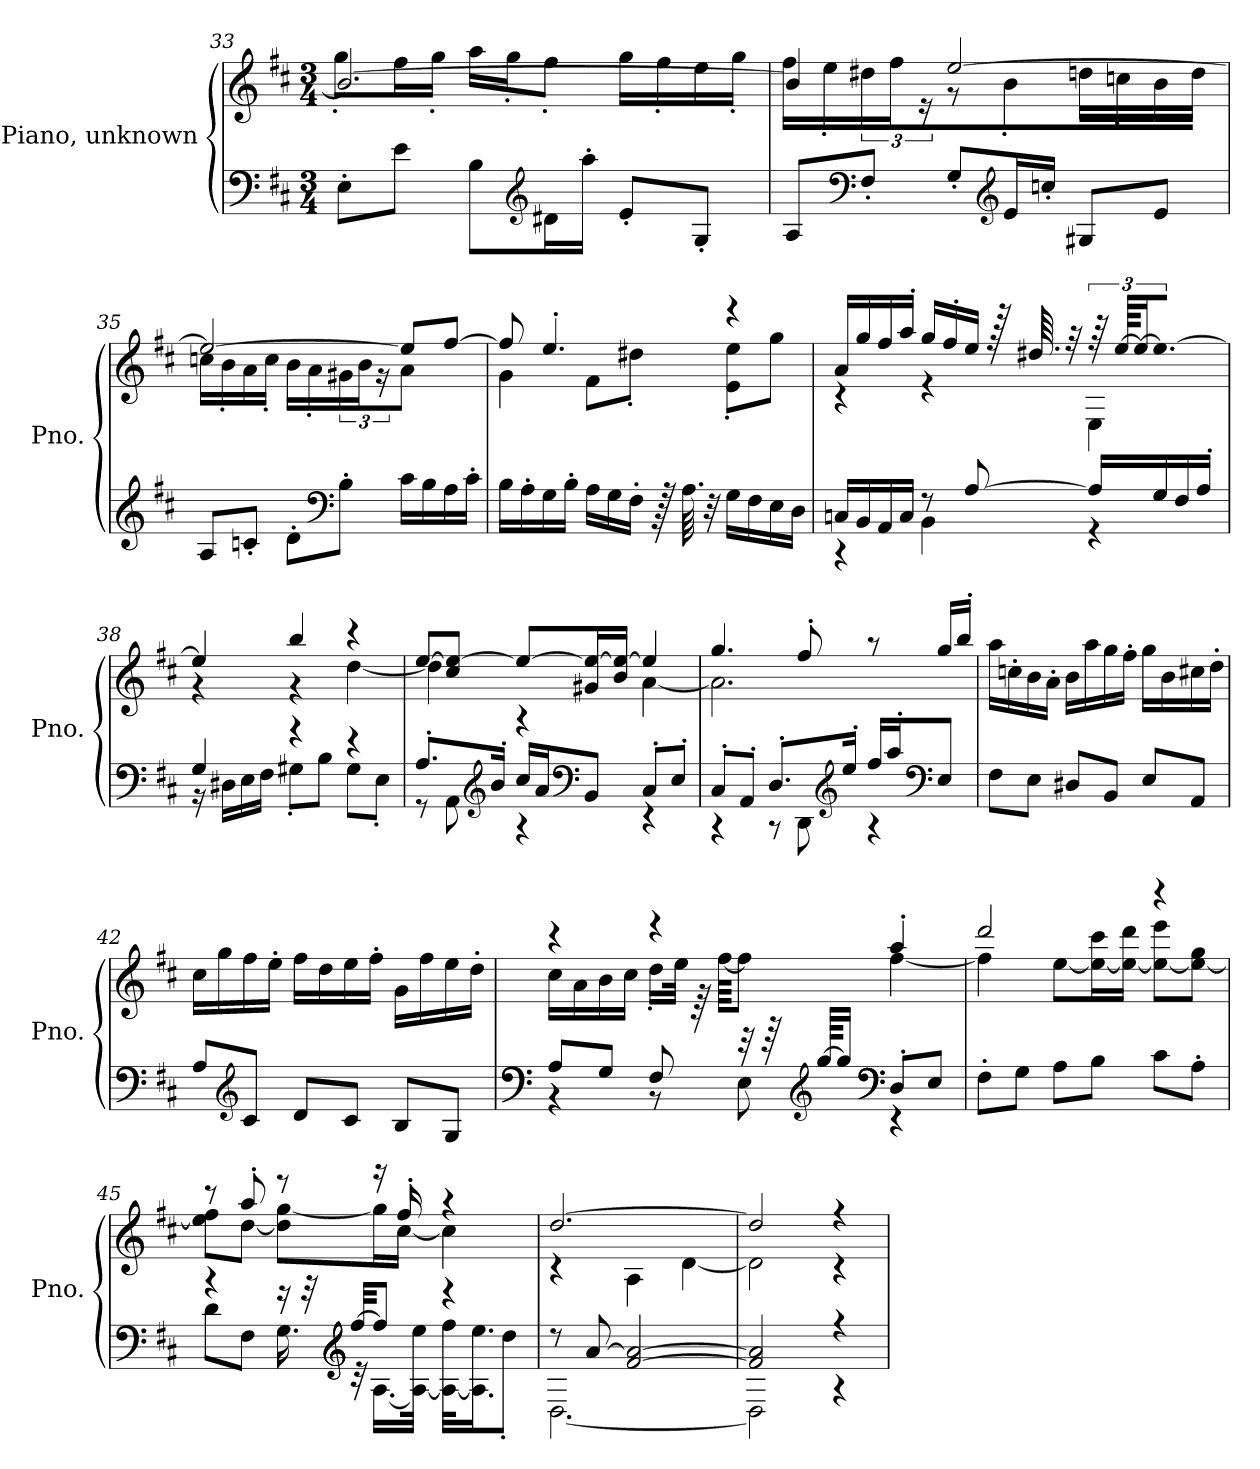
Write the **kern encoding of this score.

**kern	**kern
*part1	*part1
*staff2	*staff1
*I"Piano, unknown	*
*I'Pno.	*
*clefF4	*clefG2
*k[f#c#]	*k[f#c#]
*M3/4	*M3/4
=33	=33
*	*^
8E'\L	2.b/_	8gg'\L
8e\J	.	16ff#\L
.	.	16gg'\JJ
8B\L	.	16aa\LL
.	.	16gg'\J
*clefG2	*	*
16d#X\L	.	8ff#'\J
16aa'\JJ	.	.
8e'/L	.	16gg\LL
.	.	16ff#'\
8G'/J	.	16ee\
.	.	16gg'\JJ
!!LO:PB:g=z	!!
=34	=34	=34
8A/L	4b/]	16ff#\LL
.	.	16ee'\
*clefF4	*	*
8F#'/J	.	24dd#X\
.	.	24ff#\JJ
.	.	24r
8G'/L	[2ee/	8r
*clefG2	*	*
16e/L	.	8b'\
16ccn'/JJ	.	.
8G#X/L	.	16ddn\LL
.	.	16ccn'\
8e/J	.	16b\
.	.	16dd\JJ
=35	=35	=35
8A/L	2ee/_	16ccn\LL
.	.	16b'\
8cn'/J	.	16a\
.	.	16cc'\JJ
8d'\L	.	16b\LL
.	.	16a'\
*clefF4	*	*
8B'\J	.	24g#X\
.	.	24b\JJ
.	.	24r
16c\LL	8ee/L]	4a\
16B\	.	.
16A\	[8ff#/J	.
16c'\JJ	.	.
!!LO:LB:g=z	!!
=36	=36	=36
16B\LL	8ff#/]	4g\
16A'\	.	.
16G\	4.ee'/	.
16B'\JJ	.	.
16A\LL	.	8f#\L
16G\	.	.
16F#'\JJ	.	8dd#X'\J
128r	.	.
64.A\	.	.
32r	.	.
16G\LL	4r	8e\' 8ee\'L
16F#\	.	.
16E\	.	8gg\J
16D\JJ	.	.
=37	=37	=37
*^	*	*
16Cn/LL	4r	16a/LL	4r
16BB/	.	16gg/	.
16AA/	.	16ff#/	.
16C/JJ	.	16aa'/JJ	.
8r	4BB\	16gg/LL	4r
.	.	16ff#'/	.
[8A/	.	16ee/JJ	.
.	.	128r	.
.	.	64.dd#X/	.
.	.	32r	.
16A/LL]	4r	96r	4E\
.	.	[96ee/KKLL	.
.	.	24ee/J_	.
16G/	.	8.ee/J_	.
16F#/	.	.	.
16A'/JJ	.	.	.
=38	=38	=38	=38
4G/	16r	4ee/]	4r
.	16D#X\LL	.	.
.	16E\	.	.
.	16F#\JJ	.	.
4r	8G#X'\L	4bb/	4r
.	8B\J	.	.
4r	8G#\L	4r	[4dd\
.	8E'\J	.	.
!!LO:LB:g=z	!!
=39	=39	=39	=39
8.A'/L	8r	[8ee/L	4dd\]
.	8AA\	8cc#/ 8ee/_J	.
*clefG2	*	*	*
16b'/Jk	.	.	.
16cc#/LL	4r	8ee/L_	4r
16a/J	.	.	.
*clefF4	*	*	*
8BB/J	.	16g#X/ 16ee/_L	.
.	.	16b/ 16ee/_JJ	.
8C#'/L	4r	4ee/]	[4a\
8E'/J	.	.	.
=40	=40	=40	=40
8C#'/L	4r	4.gg/	2.a\]
8AA'/J	.	.	.
8.D'/L	8r	.	.
.	8DD\	8ff#'/	.
*clefG2	*	*	*
16ee'/Jk	.	.	.
16ff#/LL	4r	8r	.
16aa'/J	.	.	.
*clefF4	*	*	*
8E/J	.	16gg/LL	.
.	.	16bb'/JJ	.
*v	*v	*	*
*	*v	*v
=41	=41
8F#\L	16aa\LL
.	16ccn'\
8E\J	16b\
.	16a'\JJ
8D#X/L	16b\LL
.	16aa\
8BB/J	16gg\
.	16ff#'\JJ
8E/L	16gg\LL
.	16b\
8AA/J	16cc#X\
.	16dd'\JJ
!!LO:LB:g=z
=42	=42
8A/L	16cc#\LL
.	16gg\
*clefG2	*
8c#/J	16ff#\
.	16ee'\JJ
8d/L	16ff#\LL
.	16dd\
8c#/J	16ee\
.	16ff#'\JJ
8B/L	16g\LL
.	16ff#\
8G/J	16ee\
.	16dd'\JJ
=43	=43
*clefF4	*
*^	*^
8A/L	4r	4r	16cc#\LL
.	.	.	16a\
8G/J	.	.	16b\
.	.	.	16cc#\JJ
8F#/	8r	4r	16dd'\LL
.	.	.	32ee\JJk
.	.	.	64r
.	.	.	[64ff#\KKKL
32r	8E\	.	8ff#\J]
64r	.	.	.
*clefG2	*	*	*
[64gg/KKLL	.	.	.
16gg/JJ]	.	.	.
*clefF4	*	*	*
8D'/L	4r	4aa'/	[4ff#\
8E/J	.	.	.
*v	*v	*	*
=44	=44	=44
8F#'\L	2ddd/	4ff#\]
8G\J	.	.
8A\L	.	[8ee\L
8B\J	.	16ee\_ 16ccc#\L
.	.	16ee\_ 16ddd\JJ
8c#\L	4r	8ee\_ 8eee\L
8A'\J	.	8ee\_ 8gg\J
!!LO:LB:g=z	!!
=45	=45	=45
*^	*	*
4r	8d\L	8r	8ee\] 8ff#\L
.	8F#\J	8aa'/	[8dd\J
16r	16.G\	8r	8dd\] [8gg\L
32r	.	.	.
*clefG2	*	*	*
[32ff#/KKL	32r	.	.
8ff#/J]	[16.A\LL	16r	16gg\L]
.	.	16ff#'/	[16cc#\JJ
.	32A\_ 32ee\JJk	.	.
4r	32A\_ 32ff#\KLL	4r	4cc#\]
.	16.A\] 16.ee\J	.	.
.	8dd'\J	.	.
=46	=46	=46	=46
8r	[2.D\	[2.dd/	4r
[8a/	.	.	.
[2f#/ 2a/_	.	.	4A\
.	.	.	[4d\
=47	=47	=47	=47
2f#/] 2a/]	2D\]	2dd/]	2d\]
4r	4r	4r	4r
*v	*v	*	*
*	*v	*v
=	=
*-	*-
